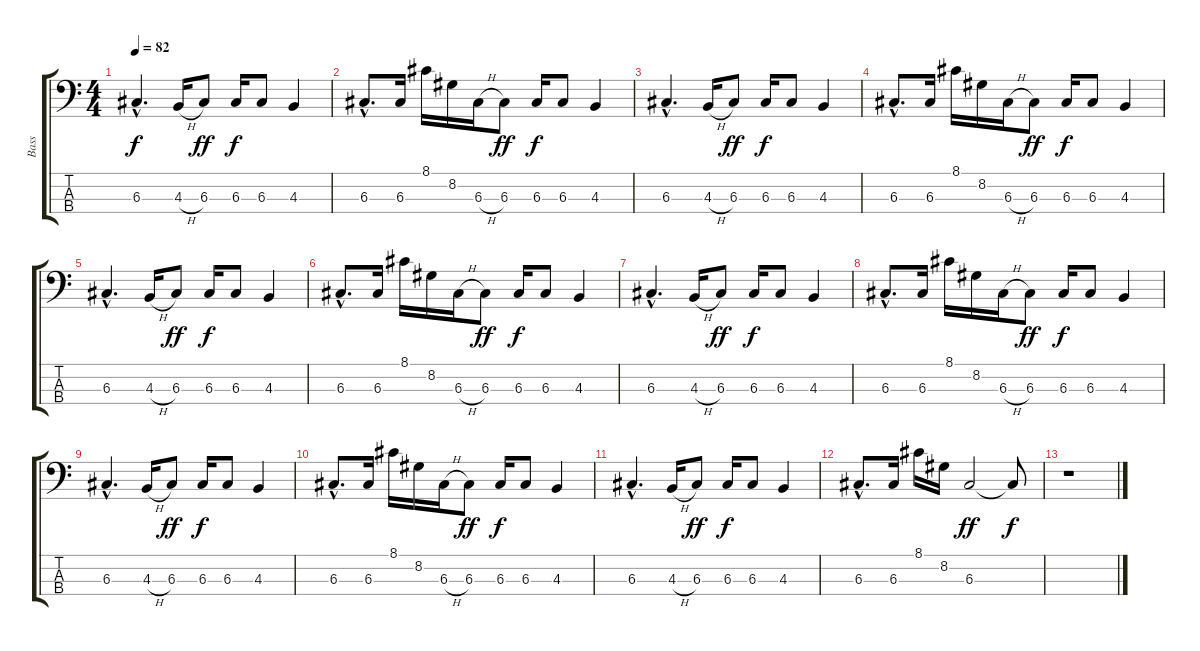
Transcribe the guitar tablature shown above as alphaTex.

\track ("Bass" "Bass") {instrument electricbassfinger}
\staff {score tabs}
\tuning (F2 C2 G1 D1) {hide}
\ts (4 4)
\tempo 82
\clef f4
\ks c
6.3{hac}.4{d dy f} 4.3{h}.16 6.3.8{dy ff} 6.3.16{dy f} 6.3.8 4.3.4 |
6.3{hac}.8{d} 6.3.16 8.1.16 8.2.16 6.3{h}.16 6.3.8{dy ff} 6.3.16{dy f} 6.3.8 4.3.4 |
6.3{hac}.4{d} 4.3{h}.16 6.3.8{dy ff} 6.3.16{dy f} 6.3.8 4.3.4 |
6.3{hac}.8{d} 6.3.16 8.1.16 8.2.16 6.3{h}.16 6.3.8{dy ff} 6.3.16{dy f} 6.3.8 4.3.4 |
6.3{hac}.4{d} 4.3{h}.16 6.3.8{dy ff} 6.3.16{dy f} 6.3.8 4.3.4 |
6.3{hac}.8{d} 6.3.16 8.1.16 8.2.16 6.3{h}.16 6.3.8{dy ff} 6.3.16{dy f} 6.3.8 4.3.4 |
6.3{hac}.4{d} 4.3{h}.16 6.3.8{dy ff} 6.3.16{dy f} 6.3.8 4.3.4 |
6.3{hac}.8{d} 6.3.16 8.1.16 8.2.16 6.3{h}.16 6.3.8{dy ff} 6.3.16{dy f} 6.3.8 4.3.4 |
6.3{hac}.4{d} 4.3{h}.16 6.3.8{dy ff} 6.3.16{dy f} 6.3.8 4.3.4 |
6.3{hac}.8{d} 6.3.16 8.1.16 8.2.16 6.3{h}.16 6.3.8{dy ff} 6.3.16{dy f} 6.3.8 4.3.4 |
6.3{hac}.4{d} 4.3{h}.16 6.3.8{dy ff} 6.3.16{dy f} 6.3.8 4.3.4 |
6.3{hac}.8{d} 6.3.16 8.1.16 8.2.16 6.3.2{dy ff} 6.3{t}.8{dy f} |
r.1
